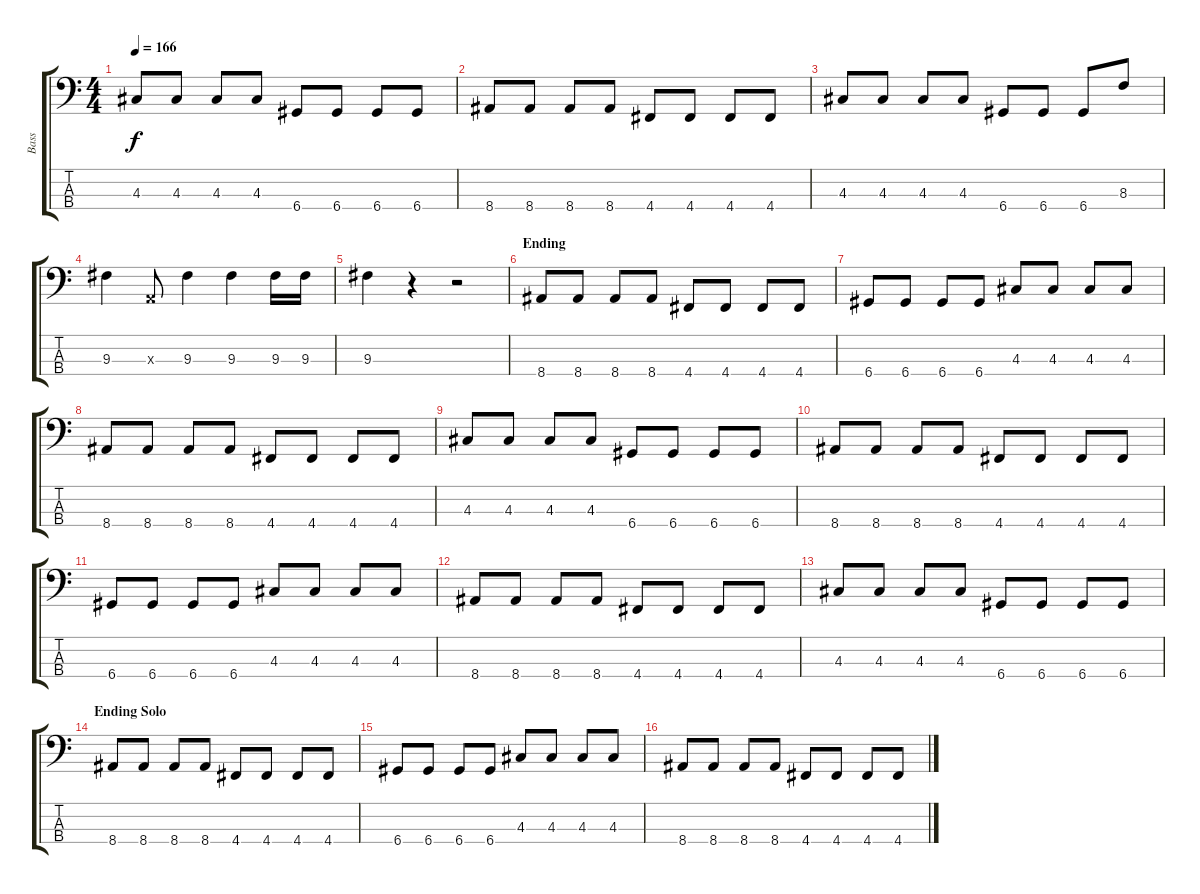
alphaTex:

\track ("Bass" "Bass") {instrument electricbassfinger}
\staff {score tabs}
\tuning (G2 D2 A1 D1) {hide}
\ts (4 4)
\tempo 166
\clef f4
\ks c
4.3.8{dy f} 4.3.8 4.3.8 4.3.8 6.4.8 6.4.8 6.4.8 6.4.8 |
8.4.8 8.4.8 8.4.8 8.4.8 4.4.8 4.4.8 4.4.8 4.4.8 |
4.3.8 4.3.8 4.3.8 4.3.8 6.4.8 6.4.8 6.4.8 8.3.8 |
9.3.4 0.3{x}.8 9.3.4 9.3.4 9.3.16 9.3.16 |
9.3.4 r.4 r.2 |
\section ("" "Ending")
8.4.8 8.4.8 8.4.8 8.4.8 4.4.8 4.4.8 4.4.8 4.4.8 |
6.4.8 6.4.8 6.4.8 6.4.8 4.3.8 4.3.8 4.3.8 4.3.8 |
8.4.8 8.4.8 8.4.8 8.4.8 4.4.8 4.4.8 4.4.8 4.4.8 |
4.3.8 4.3.8 4.3.8 4.3.8 6.4.8 6.4.8 6.4.8 6.4.8 |
8.4.8 8.4.8 8.4.8 8.4.8 4.4.8 4.4.8 4.4.8 4.4.8 |
6.4.8 6.4.8 6.4.8 6.4.8 4.3.8 4.3.8 4.3.8 4.3.8 |
8.4.8 8.4.8 8.4.8 8.4.8 4.4.8 4.4.8 4.4.8 4.4.8 |
4.3.8 4.3.8 4.3.8 4.3.8 6.4.8 6.4.8 6.4.8 6.4.8 |
\section ("" "Ending Solo")
8.4.8 8.4.8 8.4.8 8.4.8 4.4.8 4.4.8 4.4.8 4.4.8 |
6.4.8 6.4.8 6.4.8 6.4.8 4.3.8 4.3.8 4.3.8 4.3.8 |
8.4.8 8.4.8 8.4.8 8.4.8 4.4.8 4.4.8 4.4.8 4.4.8
